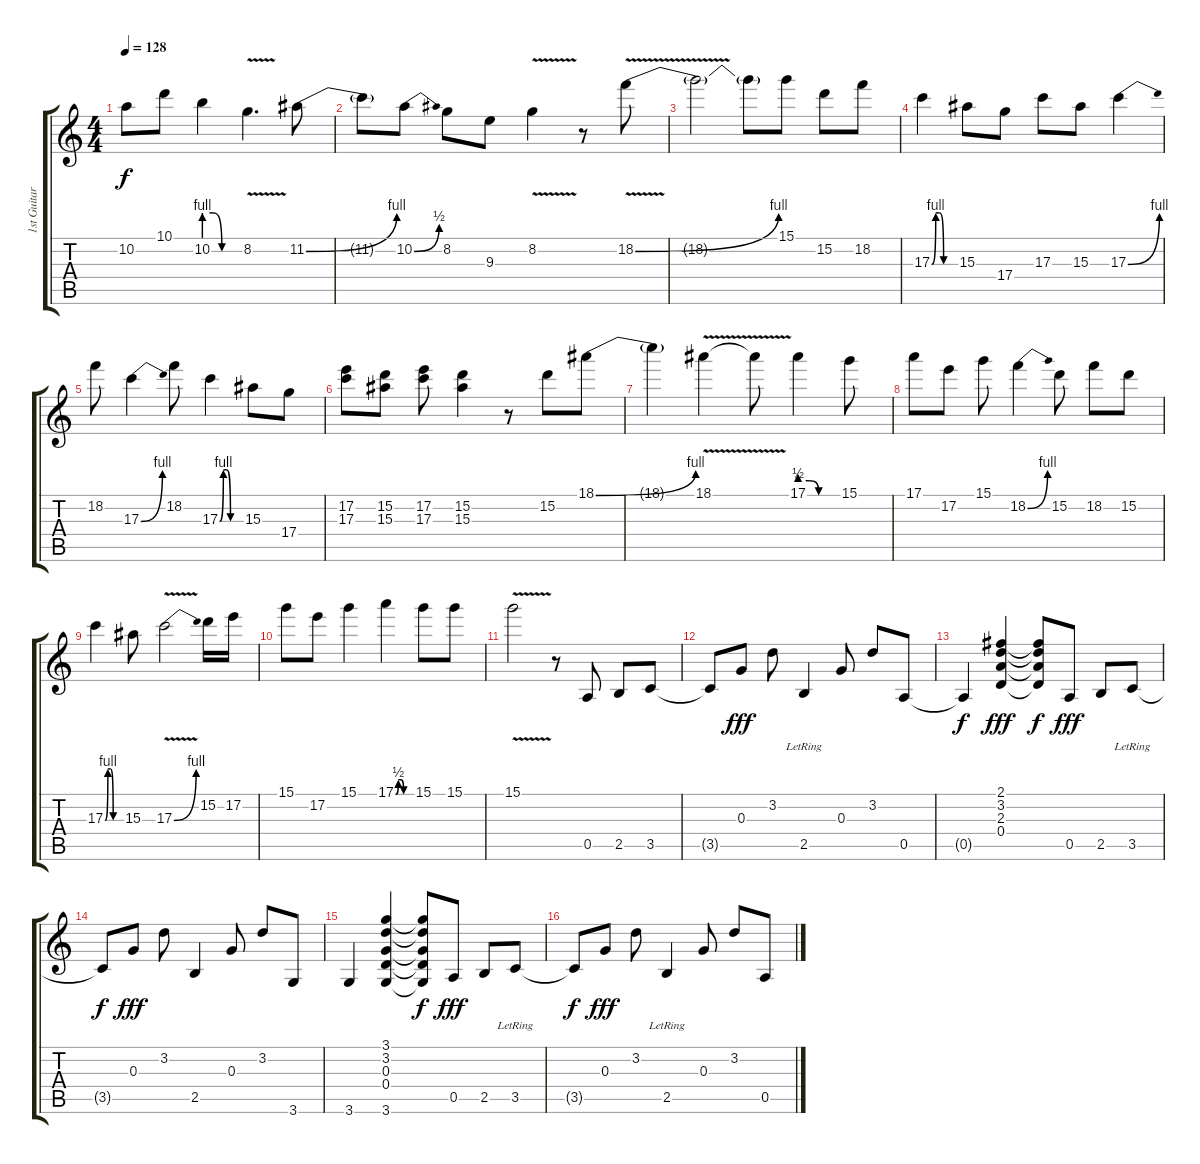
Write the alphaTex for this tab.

\track ("1st Guitar Angus Young" "1st Guitar") {instrument distortionguitar}
\staff {score tabs}
\tuning (E4 B3 G3 D3 A2 E2) {hide}
\ts (4 4)
\tempo 128
\clef g2
\ks c
10.2{t}.8{dy f} 10.1.8 10.2{be (custom 0 4 15 4 30 0 60 0)}.4 8.2{v}.4{d} 11.2{be (bend 0 0 60 4)}.8 |
11.2{t}.8 10.2{be (bend 0 0 60 2)}.8 8.2.8 9.3.8 8.2{v}.4 r.8 18.2{be (bend 0 0 60 4) v}.8 |
18.2{t}.2 18.2{t}.8 15.1.8 15.2.8 18.2.8 |
17.3{be (custom 0 0 10 4 20 4 30 0 60 0)}.4 15.3.8 17.4.8 17.3.8 15.3.8 17.3{be (bend 0 0 60 4)}.4 |
18.2.8 17.3{be (bend 0 0 60 4)}.4 18.2.8 17.3{be (custom 0 0 10 4 20 4 30 0 60 0)}.4 15.3.8 17.4.8 |
(17.2 17.3).8 (15.2 15.3).8 (17.2 17.3).8 (15.2 15.3).4 r.8 15.2.8 18.1{be (bend 0 0 60 4)}.8 |
18.1{t}.4 18.1{v}.4 18.1{t}.8 17.1{be (custom 0 2 15 2 30 0 60 0)}.4 15.1.8 |
17.1.8 17.2.8 15.1.8 18.2{be (bend 0 0 60 4)}.4 15.2.8 18.2.8 15.2.8 |
17.3{be (custom 0 0 10 4 20 4 30 0 60 0)}.4 15.3.8 17.3{be (bend 0 0 60 4) v}.2 15.2.16 17.2.16 |
15.1.8 17.2.8 15.1.4 17.1{be (custom 0 0 10 2 20 2 30 0 60 0)}.4 15.1.8 15.1.8 |
15.1{v}.2 r.8 0.5.8 2.5.8 3.5.8 |
3.5{t}.8 0.3.8{dy fff} 3.2.8 2.5{lr}.4 0.3.8 3.2.8 0.5.8 |
0.5{t}.4{dy f} (2.1 3.2 2.3 0.4).4{dy fff} (2.1{t} 3.2{t} 2.3{t} 0.4{t}).8{dy f} 0.5.8{dy fff} 2.5.8 3.5{lr}.8 |
3.5{t}.8{dy f} 0.3.8{dy fff} 3.2.8 2.5.4 0.3.8 3.2.8 3.6.8 |
3.6.4 (3.1 3.2 0.3 0.4 3.6).4 (3.1{t} 3.2{t} 0.3{t} 0.4{t} 3.6{t}).8{dy f} 0.5.8{dy fff} 2.5.8 3.5{lr}.8 |
3.5{t}.8{dy f} 0.3.8{dy fff} 3.2.8 2.5{lr}.4 0.3.8 3.2.8 0.5.8
